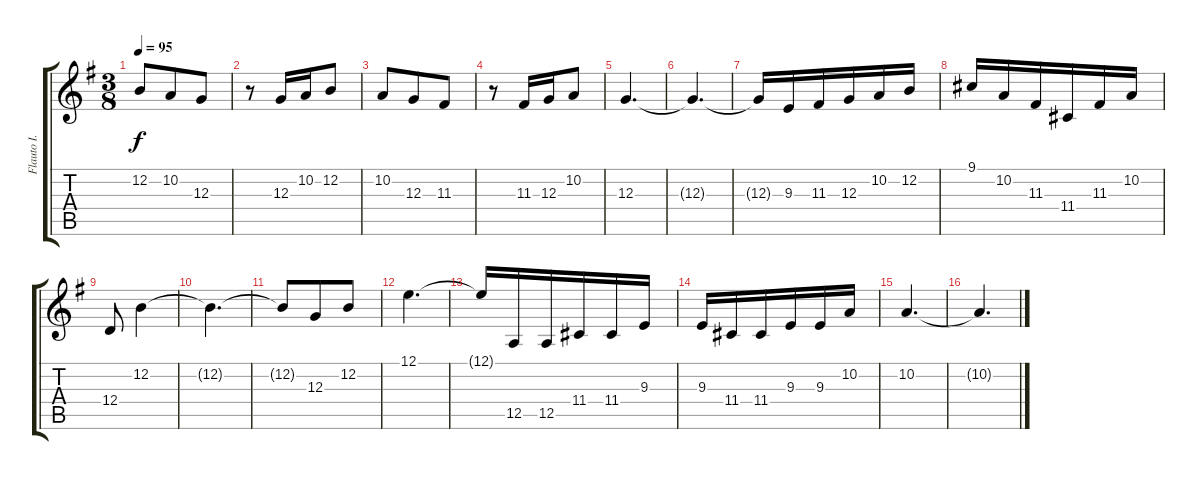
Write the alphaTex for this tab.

\track ("Flauto I. (Flùte à bee)" "Flauto I. ") {instrument recorder}
\staff {score tabs}
\tuning (E4 B3 G3 D3 A2 E2) {hide}
\ts (3 8)
\tempo 95
\clef g2
\ks g
12.2.8{dy f} 10.2.8 12.3.8 |
r.8 12.3.16 10.2.16{beam merge} 12.2.8 |
10.2.8 12.3.8 11.3.8 |
r.8 11.3.16 12.3.16{beam merge} 10.2.8 |
12.3.4{d} |
12.3{t}.4{d} |
12.3{t}.16 9.3.16{beam merge} 11.3.16 12.3.16{beam merge} 10.2.16 12.2.16 |
9.1.16 10.2.16{beam merge} 11.3.16 11.4.16{beam merge} 11.3.16 10.2.16 |
12.4.8 12.2.4 |
12.2{t}.4{d} |
12.2{t}.8 12.3.8 12.2.8 |
12.1.4{d} |
12.1{t}.16 12.5.16{beam merge} 12.5.16 11.4.16{beam merge} 11.4.16 9.3.16 |
9.3.16 11.4.16{beam merge} 11.4.16 9.3.16{beam merge} 9.3.16 10.2.16 |
10.2.4{d} |
10.2{t}.4{d}
